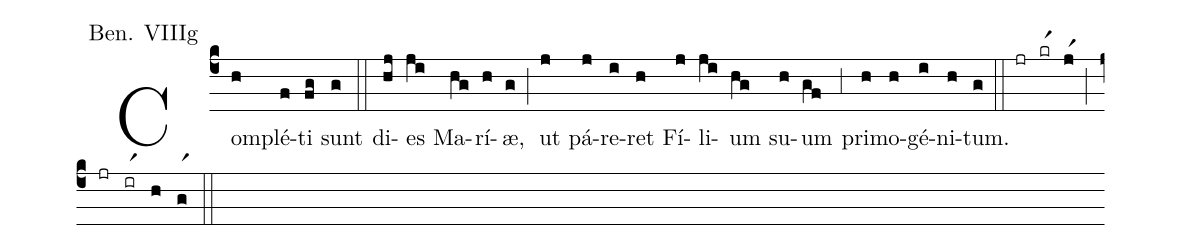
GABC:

annotation: Ben. VIIIg;
%%
(c4) Com(h)plé(f)ti(fg) sunt(g) (::) di(hj)es(ji) Ma(hg)rí(h)æ,(g) (;) ut(j) pá(j)re(i)ret(h) Fí(j)li(ji)um(hg) su(h)um(gf) (;3) pri(h)mo(h)gé(i)ni(h)tum.(g) (::) (jr)(krr1)(jr1)(;)(jr)(irr1)(h)(gr1)(::)
